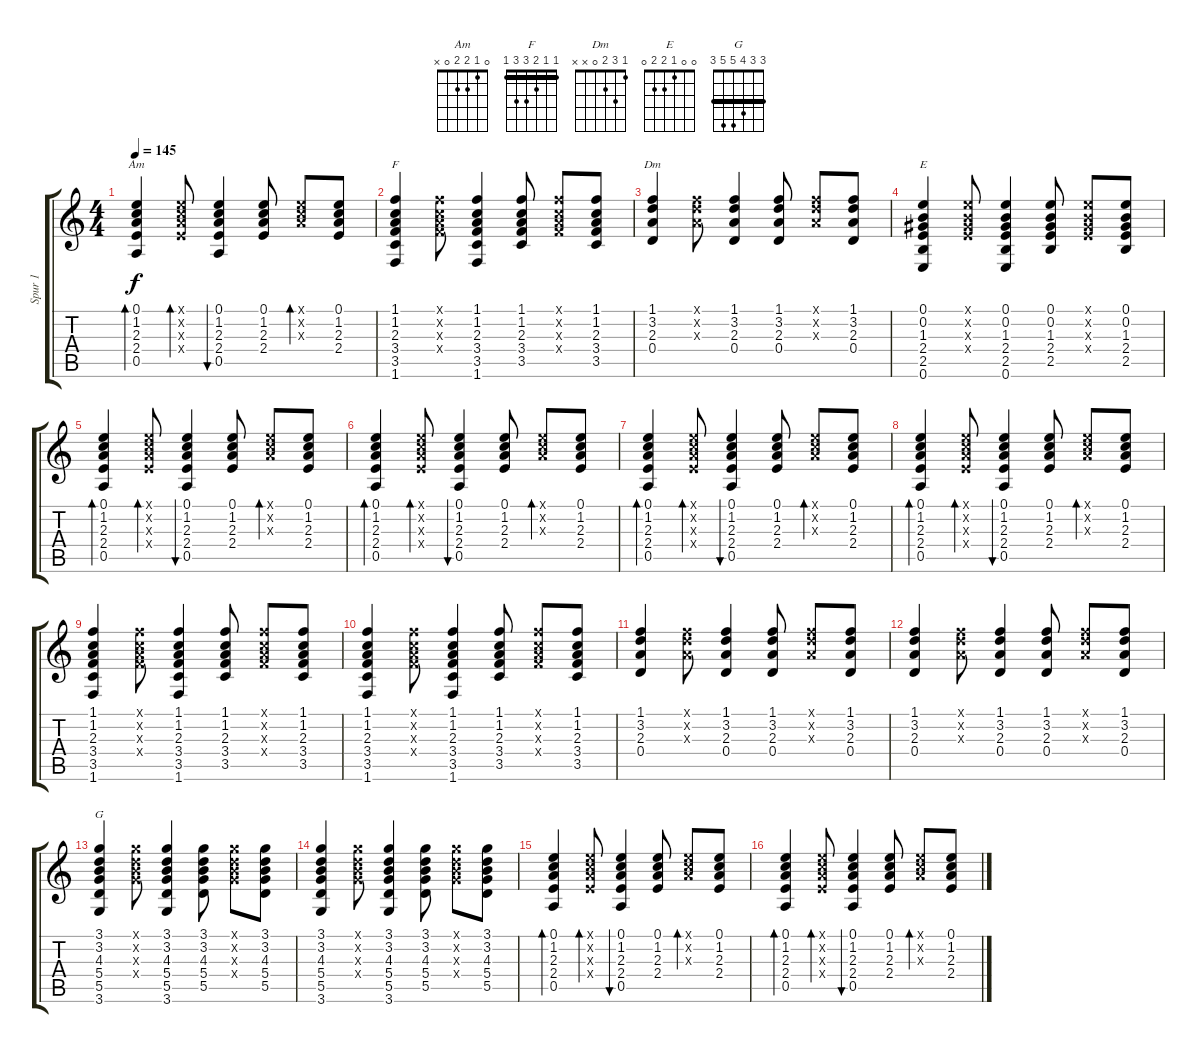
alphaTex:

\track ("Spur 1" "Spur 1") {instrument acousticguitarsteel}
\staff {score tabs}
\tuning (E4 B3 G3 D3 A2 E2) {hide}
\chord ("Am" 0 1 2 2 0 x)
\chord ("F" 1 1 2 3 3 1) {barre 1}
\chord ("Dm" 1 3 2 0 x x)
\chord ("E" 0 0 1 2 2 0)
\chord ("G" 3 3 4 5 5 3) {barre 3}
\ts (4 4)
\tempo 145
\clef g2
\ks c
(0.1 1.2 2.3 2.4 0.5).4{bd 60 ch "Am" dy f} (0.1{x} 1.2{x} 2.3{x} 2.4{x}).8{bd 60} (0.1 1.2 2.3 2.4 0.5).4{bu 60} (0.1 1.2 2.3 2.4).8 (0.1{x} 1.2{x} 2.3{x}).8{bd 60} (0.1 1.2 2.3 2.4).8 |
(1.1 1.2 2.3 3.4 3.5 1.6).4{ch "F"} (1.1{x} 1.2{x} 2.3{x} 3.4{x}).8 (1.1 1.2 2.3 3.4 3.5 1.6).4 (1.1 1.2 2.3 3.4 3.5).8 (1.1{x} 1.2{x} 2.3{x} 3.4{x}).8 (1.1 1.2 2.3 3.4 3.5).8 |
(1.1 3.2 2.3 0.4).4{ch "Dm"} (1.1{x} 3.2{x} 2.3{x}).8 (1.1 3.2 2.3 0.4).4 (1.1 3.2 2.3 0.4).8 (1.1{x} 3.2{x} 2.3{x}).8 (1.1 3.2 2.3 0.4).8 |
(0.1 0.2 1.3 2.4 2.5 0.6).4{ch "E"} (0.1{x} 0.2{x} 1.3{x} 2.4{x}).8 (0.1 0.2 1.3 2.4 2.5 0.6).4 (0.1 0.2 1.3 2.4 2.5).8 (0.1{x} 0.2{x} 1.3{x} 2.4{x}).8 (0.1 0.2 1.3 2.4 2.5).8 |
(0.1 1.2 2.3 2.4 0.5).4{bd 60} (0.1{x} 1.2{x} 2.3{x} 2.4{x}).8{bd 60} (0.1 1.2 2.3 2.4 0.5).4{bu 60} (0.1 1.2 2.3 2.4).8 (0.1{x} 1.2{x} 2.3{x}).8{bd 60} (0.1 1.2 2.3 2.4).8 |
(0.1 1.2 2.3 2.4 0.5).4{bd 60} (0.1{x} 1.2{x} 2.3{x} 2.4{x}).8{bd 60} (0.1 1.2 2.3 2.4 0.5).4{bu 60} (0.1 1.2 2.3 2.4).8 (0.1{x} 1.2{x} 2.3{x}).8{bd 60} (0.1 1.2 2.3 2.4).8 |
(0.1 1.2 2.3 2.4 0.5).4{bd 60} (0.1{x} 1.2{x} 2.3{x} 2.4{x}).8{bd 60} (0.1 1.2 2.3 2.4 0.5).4{bu 60} (0.1 1.2 2.3 2.4).8 (0.1{x} 1.2{x} 2.3{x}).8{bd 60} (0.1 1.2 2.3 2.4).8 |
(0.1 1.2 2.3 2.4 0.5).4{bd 60} (0.1{x} 1.2{x} 2.3{x} 2.4{x}).8{bd 60} (0.1 1.2 2.3 2.4 0.5).4{bu 60} (0.1 1.2 2.3 2.4).8 (0.1{x} 1.2{x} 2.3{x}).8{bd 60} (0.1 1.2 2.3 2.4).8 |
(1.1 1.2 2.3 3.4 3.5 1.6).4 (1.1{x} 1.2{x} 2.3{x} 3.4{x}).8 (1.1 1.2 2.3 3.4 3.5 1.6).4 (1.1 1.2 2.3 3.4 3.5).8 (1.1{x} 1.2{x} 2.3{x} 3.4{x}).8 (1.1 1.2 2.3 3.4 3.5).8 |
(1.1 1.2 2.3 3.4 3.5 1.6).4 (1.1{x} 1.2{x} 2.3{x} 3.4{x}).8 (1.1 1.2 2.3 3.4 3.5 1.6).4 (1.1 1.2 2.3 3.4 3.5).8 (1.1{x} 1.2{x} 2.3{x} 3.4{x}).8 (1.1 1.2 2.3 3.4 3.5).8 |
(1.1 3.2 2.3 0.4).4 (1.1{x} 3.2{x} 2.3{x}).8 (1.1 3.2 2.3 0.4).4 (1.1 3.2 2.3 0.4).8 (1.1{x} 3.2{x} 2.3{x}).8 (1.1 3.2 2.3 0.4).8 |
(1.1 3.2 2.3 0.4).4 (1.1{x} 3.2{x} 2.3{x}).8 (1.1 3.2 2.3 0.4).4 (1.1 3.2 2.3 0.4).8 (1.1{x} 3.2{x} 2.3{x}).8 (1.1 3.2 2.3 0.4).8 |
(3.1 3.2 4.3 5.4 5.5 3.6).4{ch "G"} (3.1{x} 3.2{x} 4.3{x} 5.4{x}).8 (3.1 3.2 4.3 5.4 5.5 3.6).4 (3.1 3.2 4.3 5.4 5.5).8 (3.1{x} 3.2{x} 4.3{x} 5.4{x}).8 (3.1 3.2 4.3 5.4 5.5).8 |
(3.1 3.2 4.3 5.4 5.5 3.6).4 (3.1{x} 3.2{x} 4.3{x} 5.4{x}).8 (3.1 3.2 4.3 5.4 5.5 3.6).4 (3.1 3.2 4.3 5.4 5.5).8 (3.1{x} 3.2{x} 4.3{x} 5.4{x}).8 (3.1 3.2 4.3 5.4 5.5).8 |
(0.1 1.2 2.3 2.4 0.5).4{bd 60} (0.1{x} 1.2{x} 2.3{x} 2.4{x}).8{bd 60} (0.1 1.2 2.3 2.4 0.5).4{bu 60} (0.1 1.2 2.3 2.4).8 (0.1{x} 1.2{x} 2.3{x}).8{bd 60} (0.1 1.2 2.3 2.4).8 |
(0.1 1.2 2.3 2.4 0.5).4{bd 60} (0.1{x} 1.2{x} 2.3{x} 2.4{x}).8{bd 60} (0.1 1.2 2.3 2.4 0.5).4{bu 60} (0.1 1.2 2.3 2.4).8 (0.1{x} 1.2{x} 2.3{x}).8{bd 60} (0.1 1.2 2.3 2.4).8
